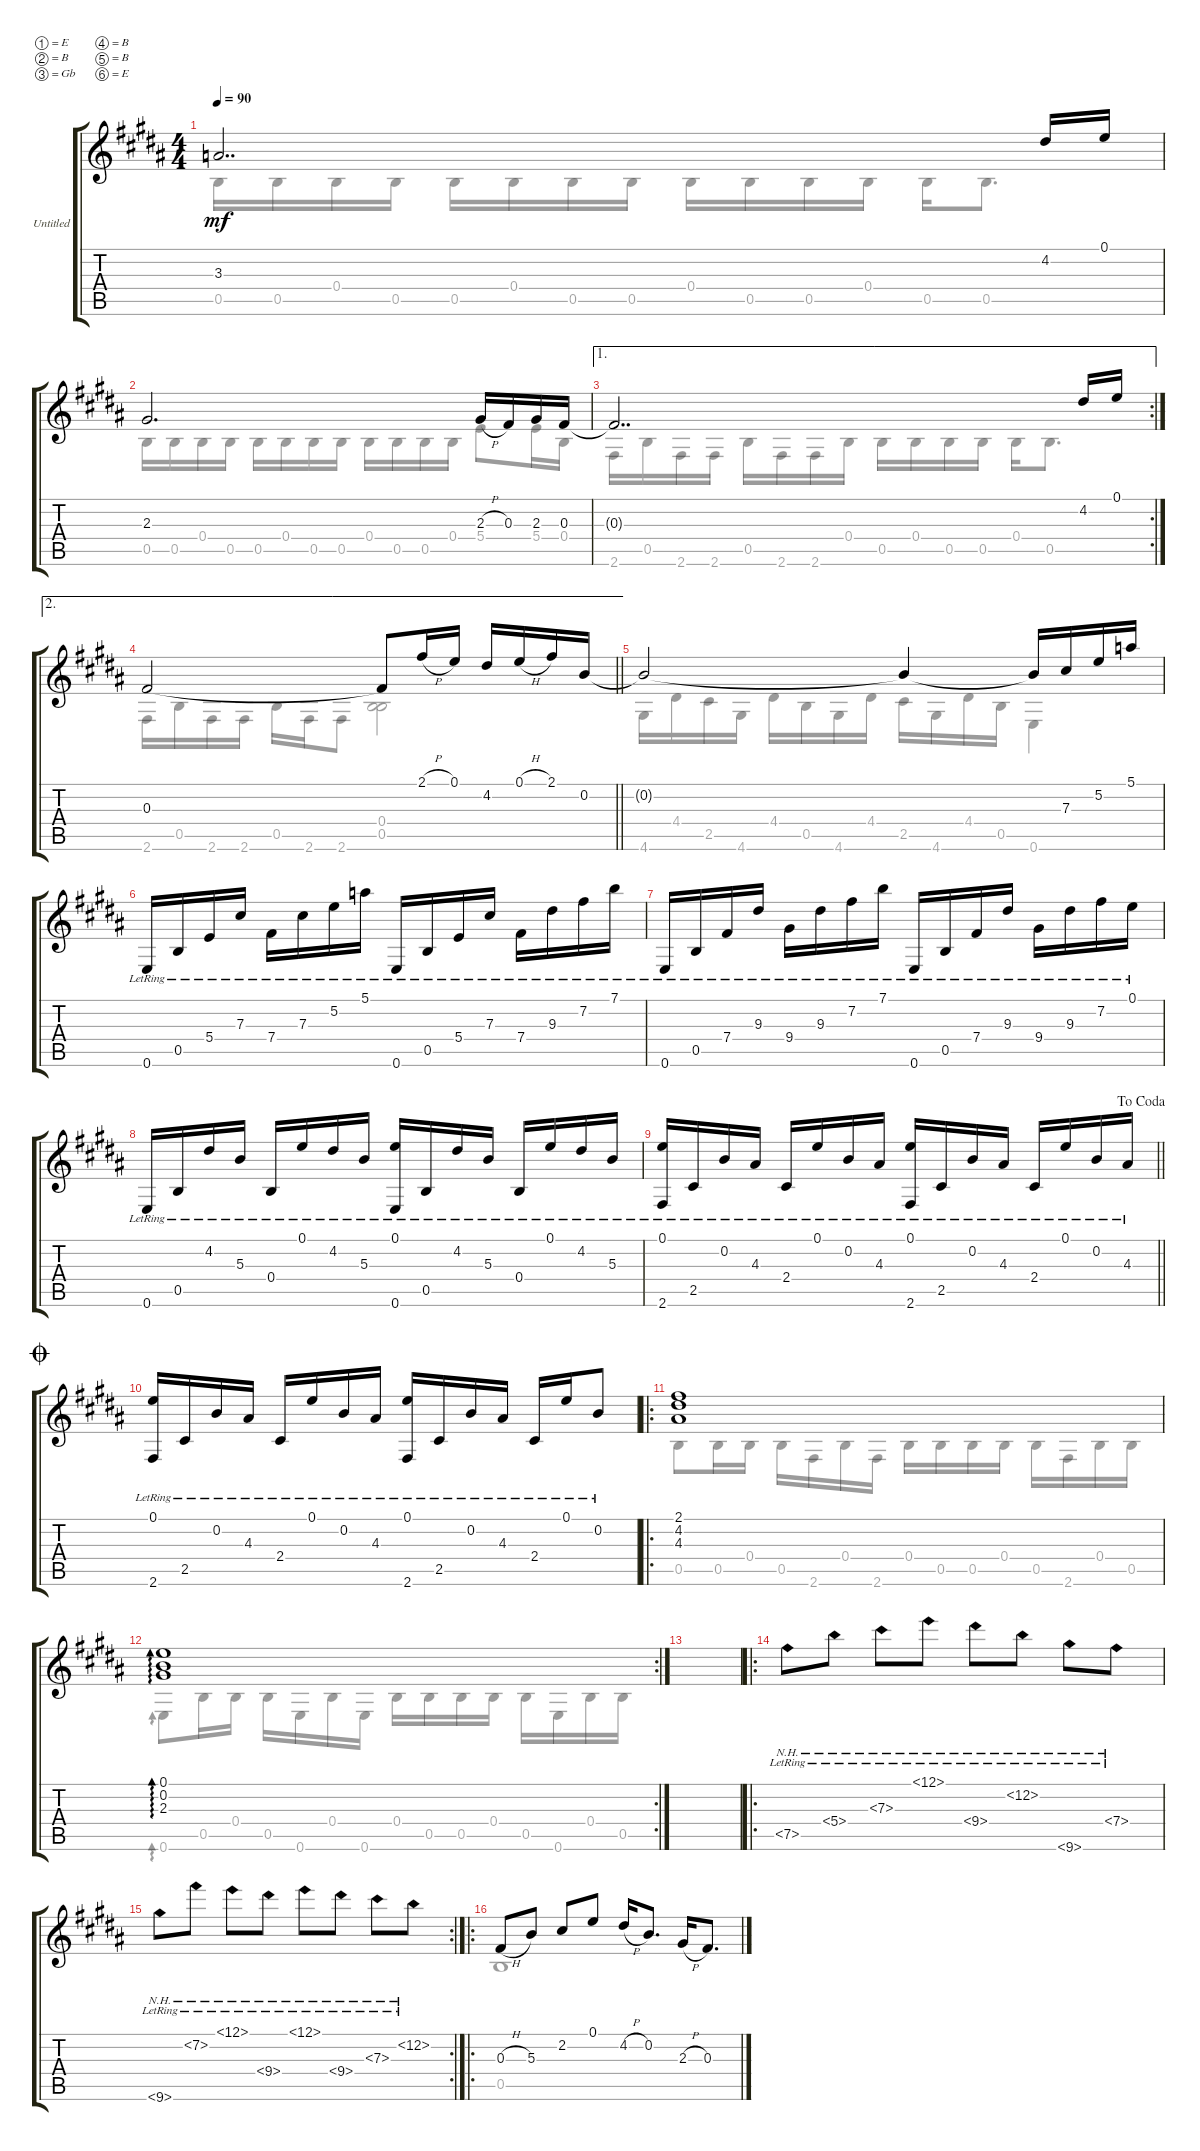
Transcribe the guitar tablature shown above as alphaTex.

\bracketExtendMode groupsimilarinstruments
\firstSystemTrackNameOrientation horizontal
\otherSystemsTrackNameOrientation horizontal
\track ("Untitled" "Untitled") {instrument acousticguitarsteel}
\staff {score tabs}
\tuning (E4 B3 Gb3 B2 B2 E2)
\voice
\ts (4 4)
\tempo 90
\clef g2
\ks b
3.3.2{dd dy mf} 4.2.16 0.1.16 |
2.3.2{d} 2.3{h}.16 0.3.16 2.3.16 0.3.16 |
\ae 1
\rc 2
0.3{t}.2{dd} 4.2.16 0.1.16 |
\ae 2
\barLineRight lightlight
0.3.2 0.3{t}.8 2.1{h}.16 0.1.16 4.2.16 0.1{h}.16 2.1.16 0.2.16 |
0.2{t}.2 0.2{t}.4 0.2{t}.16 7.3.16 5.2.16 5.1.16 |
0.6{lr}.16 0.5{lr}.16 5.4{lr}.16 7.3{lr}.16 7.4{lr}.16 7.3{lr}.16 5.2{lr}.16 5.1{lr}.16 0.6{lr}.16 0.5{lr}.16 5.4{lr}.16 7.3{lr}.16 7.4{lr}.16 9.3{lr}.16 7.2{lr}.16 7.1{lr}.16 |
0.6{lr}.16 0.5{lr}.16 7.4{lr}.16 9.3{lr}.16 9.4{lr}.16 9.3{lr}.16 7.2{lr}.16 7.1{lr}.16 0.6{lr}.16 0.5{lr}.16 7.4{lr}.16 9.3{lr}.16 9.4{lr}.16 9.3{lr}.16 7.2{lr}.16 0.1{lr}.16 |
0.6{lr}.16 0.5{lr}.16 4.2{lr}.16 5.3{lr}.16 0.4{lr}.16 0.1{lr}.16 4.2{lr}.16 5.3{lr}.16 (0.1{lr} 0.6{lr}).16 0.5{lr}.16 4.2{lr}.16 5.3{lr}.16 0.4{lr}.16 0.1{lr}.16 4.2{lr}.16 5.3{lr}.16 |
\jump dacoda
\barLineRight lightlight
(0.1{lr} 2.6{lr}).16 2.5{lr}.16 0.2{lr}.16 4.3{lr}.16 2.4{lr}.16 0.1{lr}.16 0.2{lr}.16 4.3{lr}.16 (0.1{lr} 2.6{lr}).16 2.5{lr}.16 0.2{lr}.16 4.3{lr}.16 2.4{lr}.16 0.1{lr}.16 0.2{lr}.16 4.3{lr}.16 |
\jump coda
(0.1{lr} 2.6{lr}).16 2.5{lr}.16 0.2{lr}.16 4.3{lr}.16 2.4{lr}.16 0.1{lr}.16 0.2{lr}.16 4.3{lr}.16 (0.1{lr} 2.6{lr}).16 2.5{lr}.16 0.2{lr}.16 4.3{lr}.16 2.4{lr}.16 0.1{lr}.16 0.2{lr}.8 |
\ro
\section ("" "")
(2.1 4.2 4.3).1 |
\rc 2
(0.1 0.2 2.3).1{ad 0} |
|
\ro
7.5{nh lr}.8 5.4{nh lr}.8 7.3{nh lr}.8 12.1{nh lr}.8 9.4{nh lr}.8 12.2{nh lr}.8 9.6{nh lr}.8 7.4{nh lr}.8 |
\rc 2
9.6{nh lr}.8 7.2{nh lr}.8 12.1{nh lr}.8 9.4{nh lr}.8 12.1{nh lr}.8 9.4{nh lr}.8 7.3{nh lr}.8 12.2{nh lr}.8 |
\ro
0.3{h}.8 5.3.8 2.2.8 0.1.8 4.2{h}.16 0.2.8{d} 2.3{h}.16 0.3.8{d}
\voice
\clef g2
\ottava regular
\simile none
\ks b
0.5.16{dy mf} 0.5.16 0.4.16 0.5.16 0.5.16 0.4.16 0.5.16 0.5.16 0.4.16 0.5.16 0.5.16 0.4.16 0.5.16 0.5.8{d} |
0.5.16 0.5.16 0.4.16 0.5.16 0.5.16 0.4.16 0.5.16 0.5.16 0.4.16 0.5.16 0.5.16 0.4.16 5.4.8 5.4.16 0.4.16 |
2.6.16 0.5.16 2.6.16 2.6.16 0.5.16 2.6.16 2.6.16 0.4.16 0.5.16 0.4.16 0.5.16 0.5.16 0.4.16 0.5.8{d} |
\barLineRight lightlight
2.6.16 0.5.16 2.6.16 2.6.16 0.5.16 2.6.16 2.6.8 (0.4 0.5).2 |
4.6.16 4.4.16 2.5.16 4.6.16 4.4.16 0.5.16 4.6.16 4.4.16 2.5.16 4.6.16 4.4.16 0.5.16 0.6.4 |
|
|
|
\barLineRight lightlight
|
|
0.5.8 0.5.16 0.4.16 0.5.16 2.6.16 0.4.16 2.6.16 0.4.16 0.5.16 0.5.16 0.4.16 0.5.16 2.6.16 0.4.16 0.5.16 |
0.6.8{ad 0} 0.5.16 0.4.16 0.5.16 0.6.16 0.4.16 0.6.16 0.4.16 0.5.16 0.5.16 0.4.16 0.5.16 0.6.16 0.4.16 0.5.16 |
|
|
|
0.5.1
